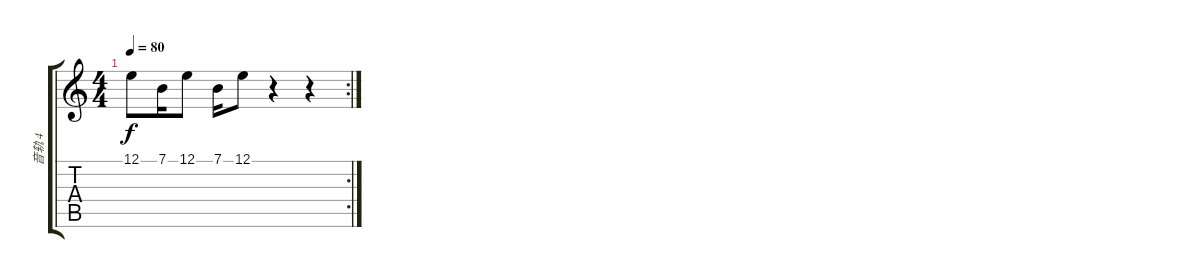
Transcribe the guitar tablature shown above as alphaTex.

\track ("音轨 4" "音轨 4") {instrument stringensemble1}
\staff {score tabs}
\tuning (E4 B3 G3 D3 A2 E2) {hide}
\rc 2
\ts (4 4)
\tempo 80
\clef g2
\ks c
12.1.8{dy f} 7.1.16 12.1.8 7.1.16 12.1.8 r.4 r.4
